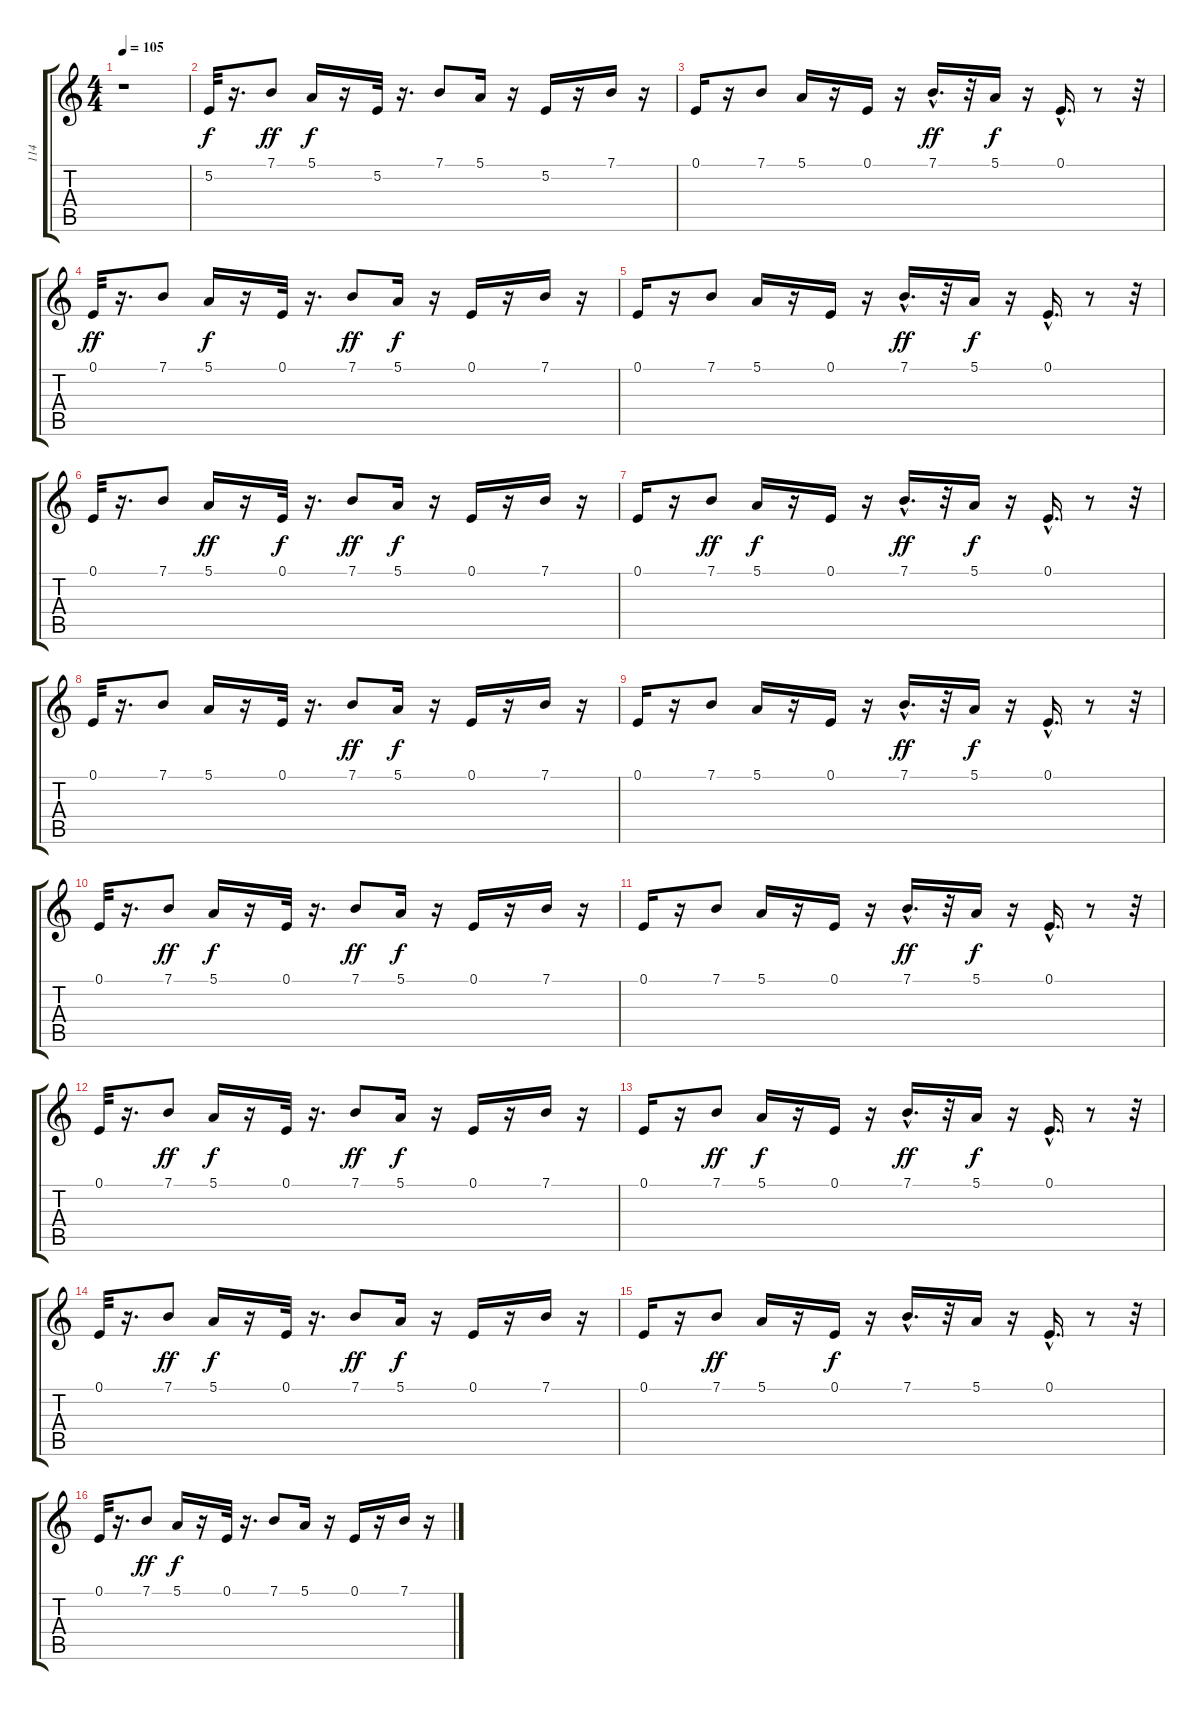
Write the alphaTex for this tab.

\track ("114" "114") {instrument agogo}
\staff {score tabs}
\tuning (E4 B3 G3 D3 A2 E2) {hide}
\ts (4 4)
\tempo 105
\clef g2
\ks c
r.1{dy f instrument agogo} |
5.2.32 r.16{d} 7.1.8{dy ff} 5.1.16{dy f} r.16 5.2.32 r.16{d} 7.1.8 5.1.16 r.16 5.2.16 r.16 7.1.16 r.16 |
0.1.16 r.16 7.1.8 5.1.16 r.16 0.1.16 r.16 7.1{hac}.16{d dy ff} r.32 5.1.16{dy f} r.16 0.1{hac}.16{d} r.8 r.32 |
0.1.32{dy ff} r.16{d} 7.1.8 5.1.16{dy f} r.16 0.1.32 r.16{d} 7.1.8{dy ff} 5.1.16{dy f} r.16 0.1.16 r.16 7.1.16 r.16 |
0.1.16 r.16 7.1.8 5.1.16 r.16 0.1.16 r.16 7.1{hac}.16{d dy ff} r.32 5.1.16{dy f} r.16 0.1{hac}.16{d} r.8 r.32 |
0.1.32 r.16{d} 7.1.8 5.1.16{dy ff} r.16 0.1.32{dy f} r.16{d} 7.1.8{dy ff} 5.1.16{dy f} r.16 0.1.16 r.16 7.1.16 r.16 |
0.1.16 r.16 7.1.8{dy ff} 5.1.16{dy f} r.16 0.1.16 r.16 7.1{hac}.16{d dy ff} r.32 5.1.16{dy f} r.16 0.1{hac}.16{d} r.8 r.32 |
0.1.32 r.16{d} 7.1.8 5.1.16 r.16 0.1.32 r.16{d} 7.1.8{dy ff} 5.1.16{dy f} r.16 0.1.16 r.16 7.1.16 r.16 |
0.1.16 r.16 7.1.8 5.1.16 r.16 0.1.16 r.16 7.1{hac}.16{d dy ff} r.32 5.1.16{dy f} r.16 0.1{hac}.16{d} r.8 r.32 |
0.1.32 r.16{d} 7.1.8{dy ff} 5.1.16{dy f} r.16 0.1.32 r.16{d} 7.1.8{dy ff} 5.1.16{dy f} r.16 0.1.16 r.16 7.1.16 r.16 |
0.1.16 r.16 7.1.8 5.1.16 r.16 0.1.16 r.16 7.1{hac}.16{d dy ff} r.32 5.1.16{dy f} r.16 0.1{hac}.16{d} r.8 r.32 |
0.1.32 r.16{d} 7.1.8{dy ff} 5.1.16{dy f} r.16 0.1.32 r.16{d} 7.1.8{dy ff} 5.1.16{dy f} r.16 0.1.16 r.16 7.1.16 r.16 |
0.1.16 r.16 7.1.8{dy ff} 5.1.16{dy f} r.16 0.1.16 r.16 7.1{hac}.16{d dy ff} r.32 5.1.16{dy f} r.16 0.1{hac}.16{d} r.8 r.32 |
0.1.32 r.16{d} 7.1.8{dy ff} 5.1.16{dy f} r.16 0.1.32 r.16{d} 7.1.8{dy ff} 5.1.16{dy f} r.16 0.1.16 r.16 7.1.16 r.16 |
0.1.16 r.16 7.1.8{dy ff} 5.1.16 r.16 0.1.16{dy f} r.16 7.1{hac}.16{d} r.32 5.1.16 r.16 0.1{hac}.16{d} r.8 r.32 |
0.1.32 r.16{d} 7.1.8{dy ff} 5.1.16{dy f} r.16 0.1.32 r.16{d} 7.1.8 5.1.16 r.16 0.1.16 r.16 7.1.16 r.16
